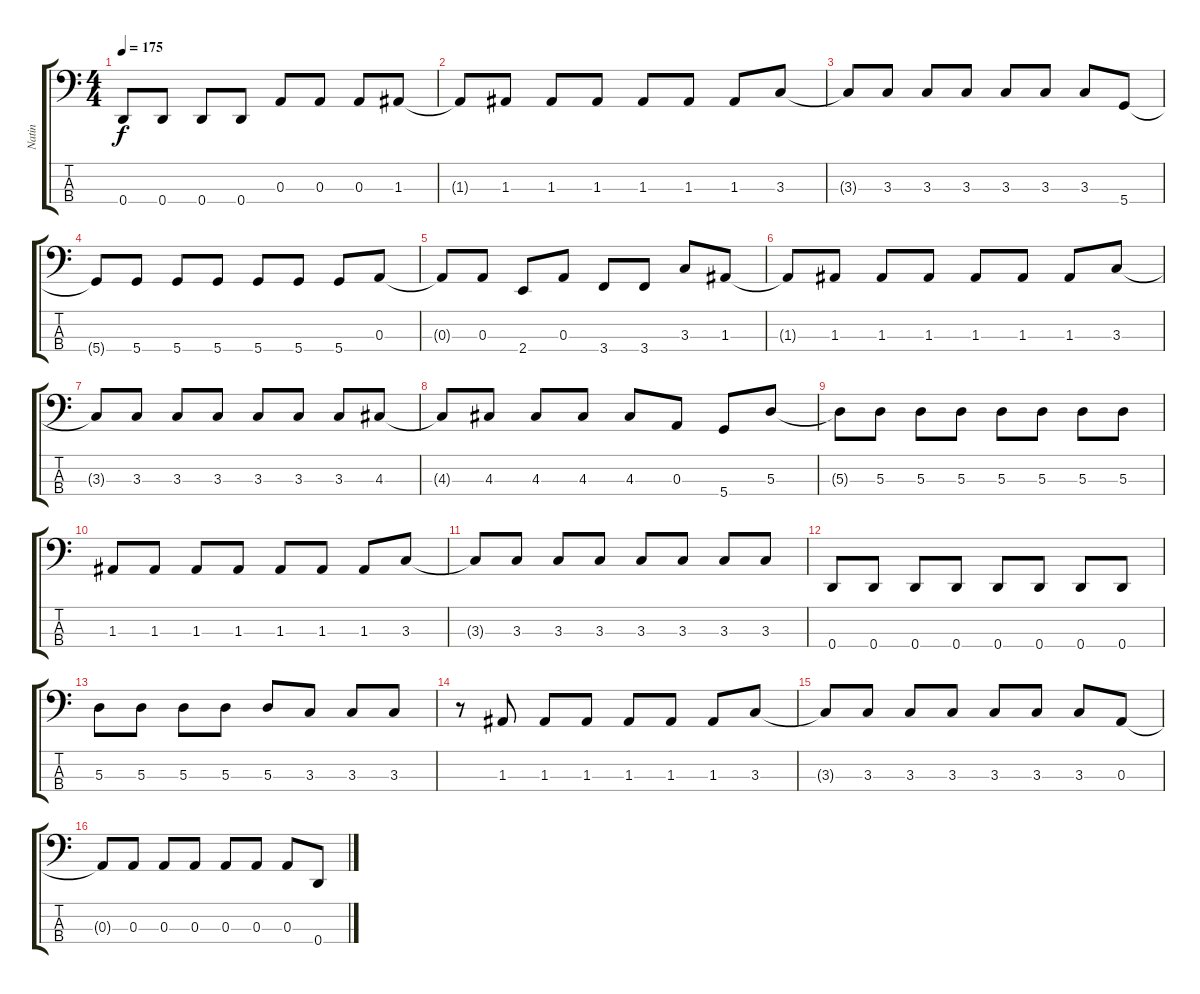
\track ("Natin" "Natin") {instrument electricbasspick}
\staff {score tabs}
\tuning (G2 D2 A1 D1) {hide}
\ts (4 4)
\tempo 175
\clef f4
\ks c
0.4{t}.8{dy f} 0.4.8 0.4.8 0.4.8 0.3.8 0.3.8 0.3.8 1.3.8 |
1.3{t}.8 1.3.8 1.3.8 1.3.8 1.3.8 1.3.8 1.3.8 3.3.8 |
3.3{t}.8 3.3.8 3.3.8 3.3.8 3.3.8 3.3.8 3.3.8 5.4.8 |
5.4{t}.8 5.4.8 5.4.8 5.4.8 5.4.8 5.4.8 5.4.8 0.3.8 |
0.3{t}.8 0.3.8 2.4.8 0.3.8 3.4.8 3.4.8 3.3.8 1.3.8 |
1.3{t}.8 1.3.8 1.3.8 1.3.8 1.3.8 1.3.8 1.3.8 3.3.8 |
3.3{t}.8 3.3.8 3.3.8 3.3.8 3.3.8 3.3.8 3.3.8 4.3.8 |
4.3{t}.8 4.3.8 4.3.8 4.3.8 4.3.8 0.3.8 5.4.8 5.3.8 |
5.3{t}.8 5.3.8 5.3.8 5.3.8 5.3.8 5.3.8 5.3.8 5.3.8 |
1.3.8 1.3.8 1.3.8 1.3.8 1.3.8 1.3.8 1.3.8 3.3.8 |
3.3{t}.8 3.3.8 3.3.8 3.3.8 3.3.8 3.3.8 3.3.8 3.3.8 |
0.4.8 0.4.8 0.4.8 0.4.8 0.4.8 0.4.8 0.4.8 0.4.8 |
5.3.8 5.3.8 5.3.8 5.3.8 5.3.8 3.3.8 3.3.8 3.3.8 |
r.8 1.3.8 1.3.8 1.3.8 1.3.8 1.3.8 1.3.8 3.3.8 |
3.3{t}.8 3.3.8 3.3.8 3.3.8 3.3.8 3.3.8 3.3.8 0.3.8 |
0.3{t}.8 0.3.8 0.3.8 0.3.8 0.3.8 0.3.8 0.3.8 0.4.8
